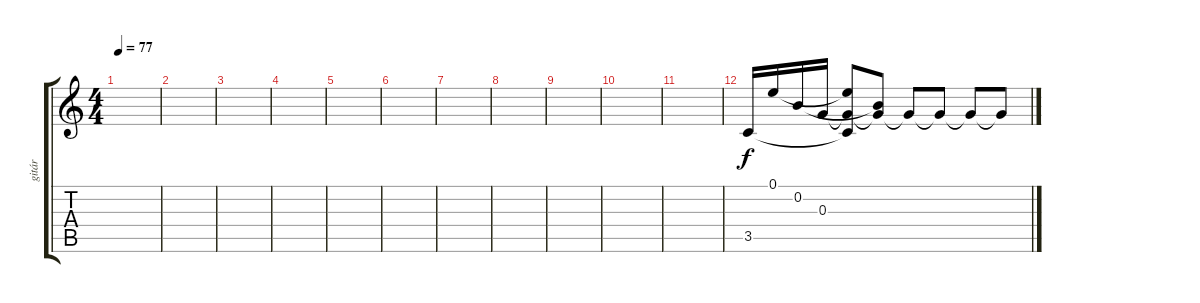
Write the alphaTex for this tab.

\track ("gitár" "gitár") {instrument electricguitarclean}
\staff {score tabs}
\tuning (E4 B3 G3 D3 A2 E2) {hide}
\ts (4 4)
\tempo 77
\clef g2
\ks c
|
|
|
|
|
|
|
|
|
|
|
3.5.16{dy f volume 6} 0.1.16 0.2.16 0.3.16 (0.1{t} 0.3{t} 3.5{t}).8 (0.2{t} 0.3{t}).8 0.3{t}.8 0.3{t}.8 0.3{t}.8 0.3{t}.8
